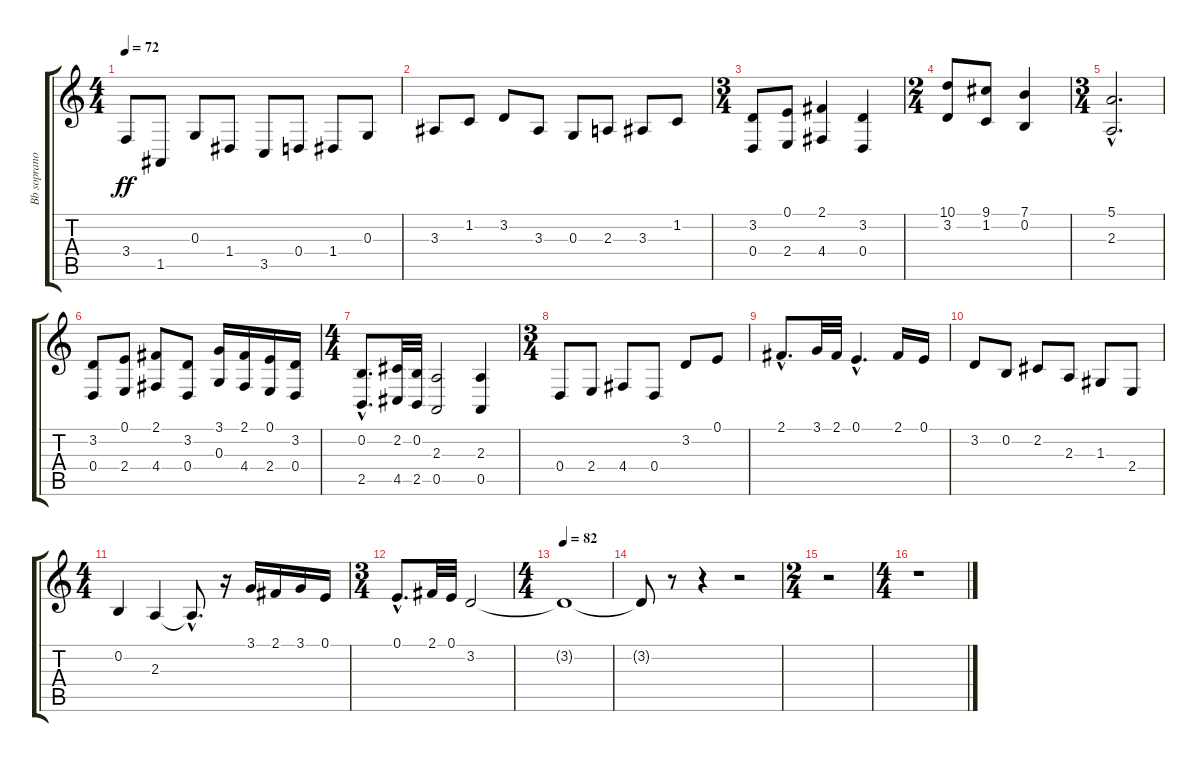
\track ("Bb soprano clarinet" "Bb soprano") {instrument clarinet}
\staff {score tabs}
\tuning (E4 B3 G3 D3 A2 E2) {hide}
\ts (4 4)
\tempo 72
\clef g2
\ks c
3.4.8{dy ff} 1.5.8 0.3.8 1.4.8 3.5.8 0.4.8 1.4.8 0.3.8 |
3.3.8 1.2.8 3.2.8 3.3.8 0.3.8 2.3.8 3.3.8 1.2.8 |
\ts (3 4)
(3.2 0.4).8 (0.1 2.4).8 (2.1 4.4).4 (3.2 0.4).4 |
\ts (2 4)
(10.1 3.2).8 (9.1 1.2).8 (7.1 0.2).4 |
\ts (3 4)
(5.1{hac} 2.3{hac}).2{d} |
(3.2 0.4).8 (0.1 2.4).8 (2.1 4.4).8 (3.2 0.4).8 (3.1 0.3).16 (2.1 4.4).16 (0.1 2.4).16 (3.2 0.4).16 |
\ts (4 4)
(0.2{hac} 2.5{hac}).8{d} (2.2 4.5).32 (0.2 2.5).32 (2.3 0.5).2 (2.3 0.5).4 |
\ts (3 4)
0.4.8 2.4.8 4.4.8 0.4.8 3.2.8 0.1.8 |
2.1{hac}.8{d} 3.1.32 2.1.32 0.1{hac}.4{d} 2.1.16 0.1.16 |
3.2.8 0.2.8 2.2.8 2.3.8 1.3.8 2.4.8 |
\ts (4 4)
0.2.4 2.3.4 2.3{hac t}.8{d} r.16 3.1.16 2.1.16 3.1.16 0.1.16 |
\ts (3 4)
0.1{hac}.8{d} 2.1.32 0.1.32 3.2.2 |
\ts (4 4)
\tempo 82
3.2{t}.1 |
3.2{t}.8 r.8 r.4 r.2 |
\ts (2 4)
r.2 |
\ts (4 4)
r.1
